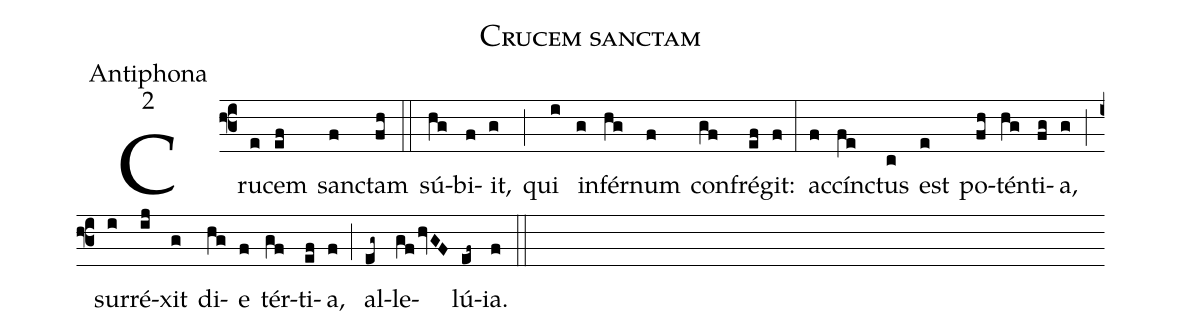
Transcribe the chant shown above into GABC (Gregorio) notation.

name:Crucem sanctam;
office-part:Antiphona;
mode:2;
%%
(f3) Cru(e)cem(ef) san(f)ctam(fh) (::) sú(hg)bi(f)it,(g) (;) qui(i) in(g)fér(hg)num(f) con(gf)fré(ef)git:(f) (:) ac(f)cín(fe)ctus(c) est(e) po(fh)tén(hg)ti(fg)a,(g) (;) sur(i)ré(ij)xit(g) di(hg)e(f) tér(gf)ti(ef)a,(f) (;) al(eg~)le(gf/hvGF)lú(ef~)ia.(f) (::)
